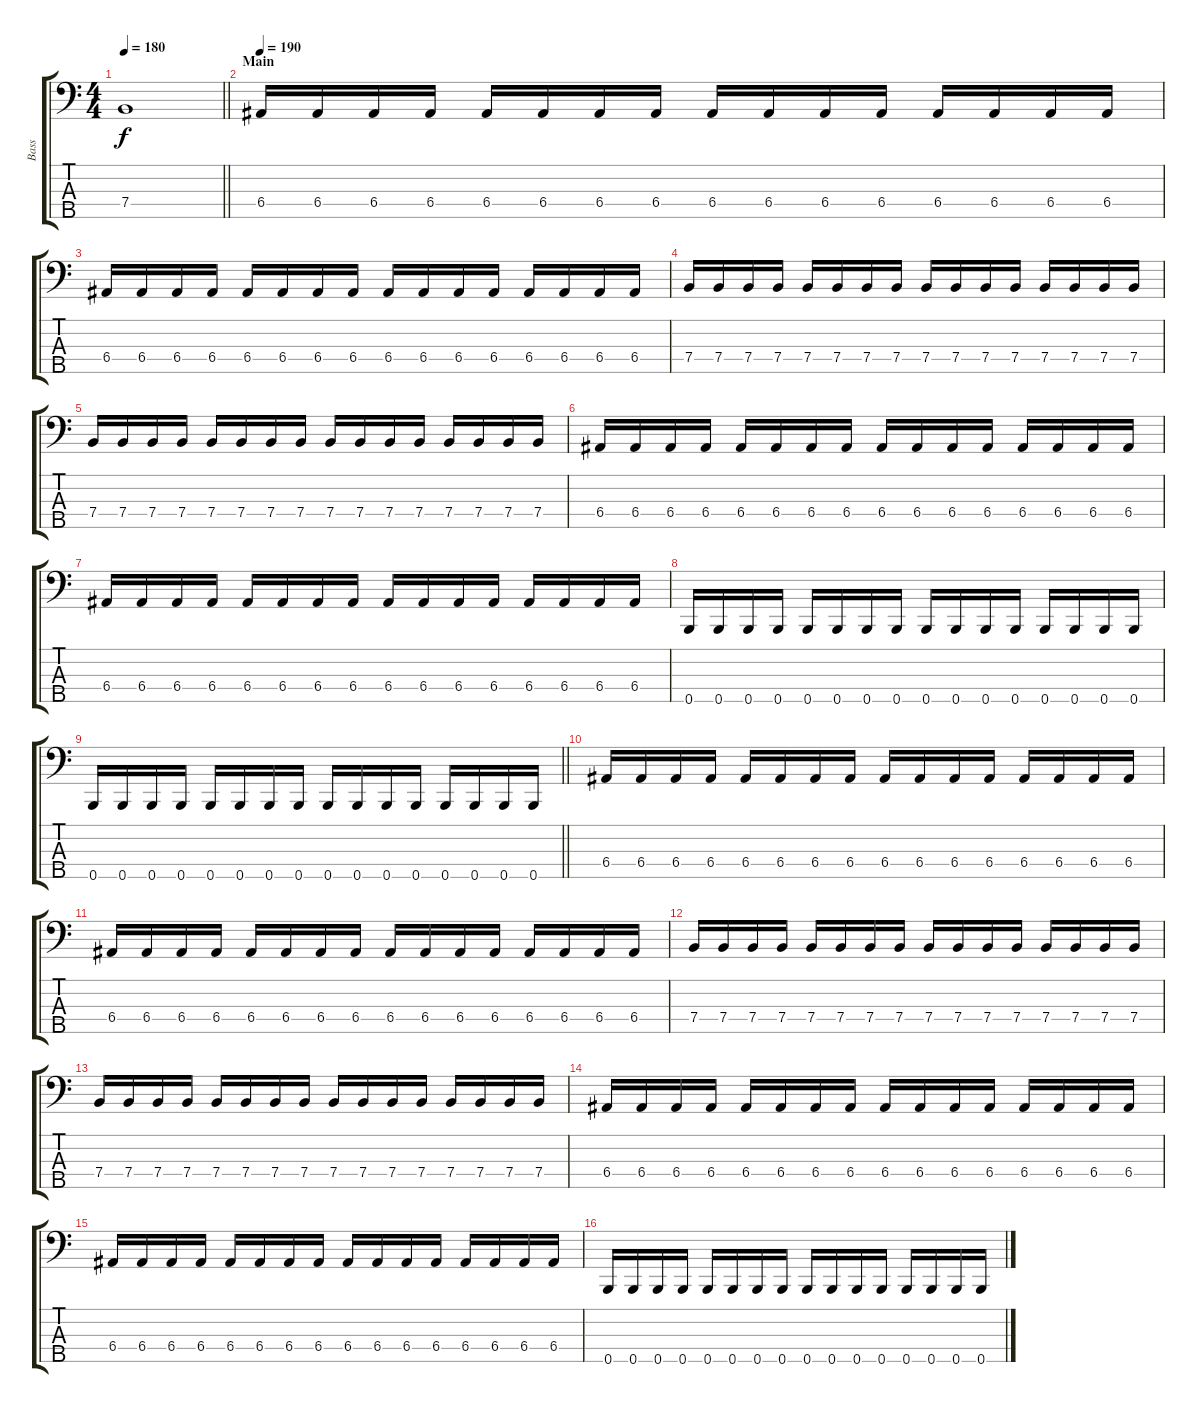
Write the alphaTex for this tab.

\track ("Bass" "Bass") {instrument electricbassfinger}
\staff {score tabs}
\tuning (G2 D2 A1 E1 B0) {hide}
\ts (4 4)
\section ("" "")
\tempo 180
\clef f4
\barLineRight lightlight
\ks c
7.4{t}.1{dy f} |
\section ("" "Main")
\tempo 190
6.4.16 6.4.16 6.4.16 6.4.16 6.4.16 6.4.16 6.4.16 6.4.16 6.4.16 6.4.16 6.4.16 6.4.16 6.4.16 6.4.16 6.4.16 6.4.16 |
6.4.16 6.4.16 6.4.16 6.4.16 6.4.16 6.4.16 6.4.16 6.4.16 6.4.16 6.4.16 6.4.16 6.4.16 6.4.16 6.4.16 6.4.16 6.4.16 |
7.4.16 7.4.16 7.4.16 7.4.16 7.4.16 7.4.16 7.4.16 7.4.16 7.4.16 7.4.16 7.4.16 7.4.16 7.4.16 7.4.16 7.4.16 7.4.16 |
7.4.16 7.4.16 7.4.16 7.4.16 7.4.16 7.4.16 7.4.16 7.4.16 7.4.16 7.4.16 7.4.16 7.4.16 7.4.16 7.4.16 7.4.16 7.4.16 |
6.4.16 6.4.16 6.4.16 6.4.16 6.4.16 6.4.16 6.4.16 6.4.16 6.4.16 6.4.16 6.4.16 6.4.16 6.4.16 6.4.16 6.4.16 6.4.16 |
6.4.16 6.4.16 6.4.16 6.4.16 6.4.16 6.4.16 6.4.16 6.4.16 6.4.16 6.4.16 6.4.16 6.4.16 6.4.16 6.4.16 6.4.16 6.4.16 |
0.5.16 0.5.16 0.5.16 0.5.16 0.5.16 0.5.16 0.5.16 0.5.16 0.5.16 0.5.16 0.5.16 0.5.16 0.5.16 0.5.16 0.5.16 0.5.16 |
\barLineRight lightlight
0.5.16 0.5.16 0.5.16 0.5.16 0.5.16 0.5.16 0.5.16 0.5.16 0.5.16 0.5.16 0.5.16 0.5.16 0.5.16 0.5.16 0.5.16 0.5.16 |
\section ("" "")
6.4.16 6.4.16 6.4.16 6.4.16 6.4.16 6.4.16 6.4.16 6.4.16 6.4.16 6.4.16 6.4.16 6.4.16 6.4.16 6.4.16 6.4.16 6.4.16 |
6.4.16 6.4.16 6.4.16 6.4.16 6.4.16 6.4.16 6.4.16 6.4.16 6.4.16 6.4.16 6.4.16 6.4.16 6.4.16 6.4.16 6.4.16 6.4.16 |
7.4.16 7.4.16 7.4.16 7.4.16 7.4.16 7.4.16 7.4.16 7.4.16 7.4.16 7.4.16 7.4.16 7.4.16 7.4.16 7.4.16 7.4.16 7.4.16 |
7.4.16 7.4.16 7.4.16 7.4.16 7.4.16 7.4.16 7.4.16 7.4.16 7.4.16 7.4.16 7.4.16 7.4.16 7.4.16 7.4.16 7.4.16 7.4.16 |
6.4.16 6.4.16 6.4.16 6.4.16 6.4.16 6.4.16 6.4.16 6.4.16 6.4.16 6.4.16 6.4.16 6.4.16 6.4.16 6.4.16 6.4.16 6.4.16 |
6.4.16 6.4.16 6.4.16 6.4.16 6.4.16 6.4.16 6.4.16 6.4.16 6.4.16 6.4.16 6.4.16 6.4.16 6.4.16 6.4.16 6.4.16 6.4.16 |
0.5.16 0.5.16 0.5.16 0.5.16 0.5.16 0.5.16 0.5.16 0.5.16 0.5.16 0.5.16 0.5.16 0.5.16 0.5.16 0.5.16 0.5.16 0.5.16
